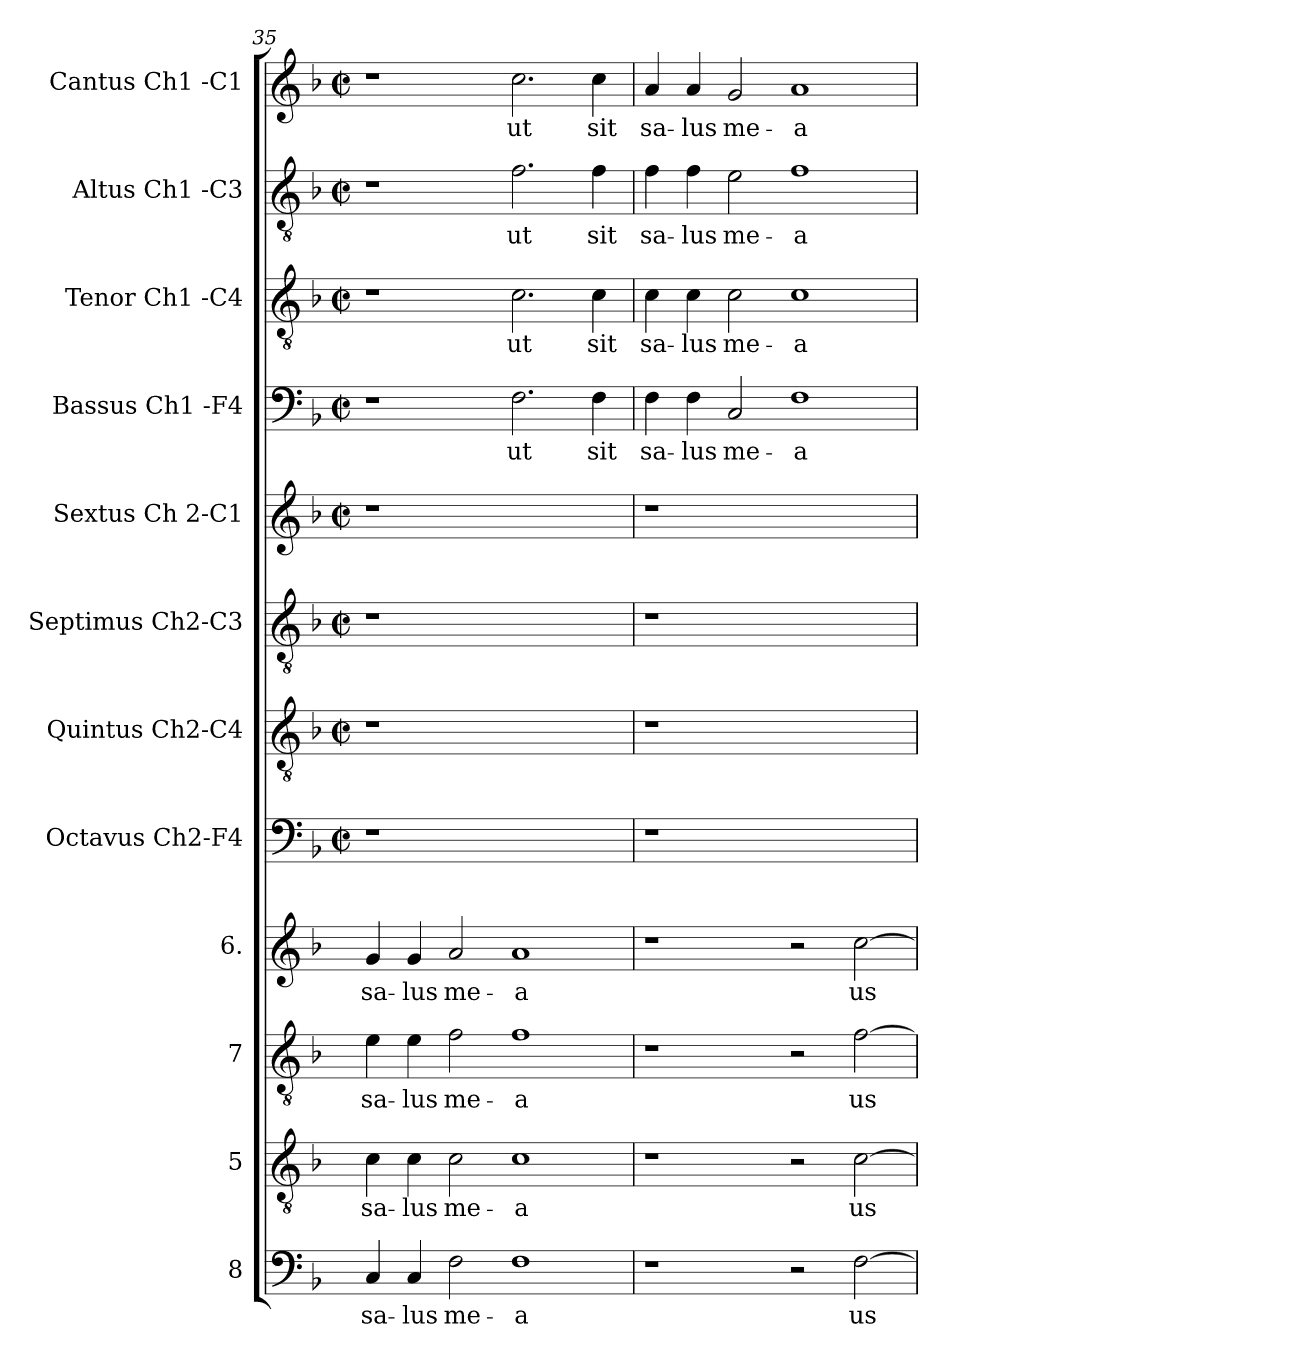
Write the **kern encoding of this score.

**kern	**text	**kern	**text	**kern	**text	**kern	**text	**kern	**kern	**kern	**kern	**kern	**text	**kern	**text	**kern	**text	**kern	**text
*part12	*part12	*part11	*part11	*part10	*part10	*part9	*part9	*part8	*part7	*part6	*part5	*part4	*part4	*part3	*part3	*part2	*part2	*part1	*part1
*staff12	*staff12	*staff11	*staff11	*staff10	*staff10	*staff9	*staff9	*staff8	*staff7	*staff6	*staff5	*staff4	*staff4	*staff3	*staff3	*staff2	*staff2	*staff1	*staff1
*I"8	*	*I"5	*	*I"7	*	*I"6.	*	*I"Octavus  Ch2-F4	*I"Quintus  Ch2-C4	*I"Septimus  Ch2-C3	*I"Sextus  Ch 2-C1	*I"Bassus  Ch1 -F4	*	*I"Tenor  Ch1 -C4	*	*I"Altus  Ch1 -C3	*	*I"Cantus  Ch1 -C1	*
*	*	*	*	*	*	*	*	*	*	*	*	*I'B	*	*I'T	*	*I'A	*	*I'C	*
!!LO:PB:g=z
*clefF4	*	*clefGv2	*	*clefGv2	*	*clefG2	*	*clefF4	*clefGv2	*clefGv2	*clefG2	*clefF4	*	*clefGv2	*	*clefGv2	*	*clefG2	*
*k[b-]	*	*k[b-]	*	*k[b-]	*	*k[b-]	*	*k[b-]	*k[b-]	*k[b-]	*k[b-]	*k[b-]	*	*k[b-]	*	*k[b-]	*	*k[b-]	*
*F:	*	*F:	*	*F:	*	*F:	*	*F:	*F:	*F:	*F:	*F:	*	*F:	*	*F:	*	*F:	*
*	*	*	*	*	*	*	*	*M2/2	*M2/2	*M2/2	*M2/2	*M2/2	*	*M2/2	*	*M2/2	*	*M2/2	*
*	*	*	*	*	*	*	*	*met(c|)	*met(c|)	*met(c|)	*met(c|)	*met(c|)	*	*met(c|)	*	*met(c|)	*	*met(c|)	*
=35	=35	=35	=35	=35	=35	=35	=35	=35	=35	=35	=35	=35	=35	=35	=35	=35	=35	=35	=35
!	!LO:LY:b	!	!LO:LY:b	!	!LO:LY:b	!	!LO:LY:b	!	!	!	!	!	!	!	!	!	!	!	!
4C/	sa-	4c\	sa-	4e\	sa-	4g/	sa-	1r	1r	1r	1r	1r	.	1r	.	1r	.	1r	.
!	!LO:LY:b:rj	!	!LO:LY:b:rj	!	!LO:LY:b:rj	!	!LO:LY:b:rj	!	!	!	!	!	!	!	!	!	!	!	!
4C/	-lus	4c\	-lus	4e\	-lus	4g/	-lus	.	.	.	.	.	.	.	.	.	.	.	.
!	!LO:LY:b:cj	!	!LO:LY:b:cj	!	!LO:LY:b:cj	!	!LO:LY:b:cj	!	!	!	!	!	!	!	!	!	!	!	!
2F\	me-	2c\	me-	2f\	me-	2a/	me-	.	.	.	.	.	.	.	.	.	.	.	.
!	!LO:LY:b:rj	!	!LO:LY:b:rj	!	!LO:LY:b:rj	!	!LO:LY:b:rj	!	!	!	!	!	!LO:LY:b:cj	!	!LO:LY:b:cj	!	!LO:LY:b:cj	!	!LO:LY:b:cj
1F	-a	1c	-a	1f	-a	1a	-a	1ryy	1ryy	1ryy	1ryy	2.F\	ut	2.c\	ut	2.f\	ut	2.cc\	ut
!	!	!	!	!	!	!	!	!	!	!	!	!	!LO:LY:b:cj	!	!LO:LY:b:cj	!	!LO:LY:b:cj	!	!LO:LY:b:cj
.	.	.	.	.	.	.	.	.	.	.	.	4F\	sit	4c\	sit	4f\	sit	4cc\	sit
=36	=36	=36	=36	=36	=36	=36	=36	=36	=36	=36	=36	=36	=36	=36	=36	=36	=36	=36	=36
!	!	!	!	!	!	!	!	!	!	!	!	!	!LO:LY:b	!	!LO:LY:b	!	!LO:LY:b	!	!LO:LY:b
1r	.	1r	.	1r	.	1r	.	1r	1r	1r	1r	4F\	sa-	4c\	sa-	4f\	sa-	4a/	sa-
!	!	!	!	!	!	!	!	!	!	!	!	!	!LO:LY:b:rj	!	!LO:LY:b:rj	!	!LO:LY:b:rj	!	!LO:LY:b:rj
.	.	.	.	.	.	.	.	.	.	.	.	4F\	-lus	4c\	-lus	4f\	-lus	4a/	-lus
!	!	!	!	!	!	!	!	!	!	!	!	!	!LO:LY:b:cj	!	!LO:LY:b:cj	!	!LO:LY:b:cj	!	!LO:LY:b:cj
.	.	.	.	.	.	.	.	.	.	.	.	2C/	me-	2c\	me-	2e\	me-	2g/	me-
!	!	!	!	!	!	!	!	!	!	!	!	!	!LO:LY:b:rj	!	!LO:LY:b:rj	!	!LO:LY:b:rj	!	!LO:LY:b:rj
2r	.	2r	.	2r	.	2r	.	1ryy	1ryy	1ryy	1ryy	1F	-a	1c	-a	1f	-a	1a	-a
!	!LO:LY:b:cj	!	!LO:LY:b:cj	!	!LO:LY:b:cj	!	!LO:LY:b:cj	!	!	!	!	!	!	!	!	!	!	!	!
[>2F\	us-	[>2c\	us-	[>2f\	us-	[>2cc\	us-	.	.	.	.	.	.	.	.	.	.	.	.
=	=	=	=	=	=	=	=	=	=	=	=	=	=	=	=	=	=	=	=
*-	*-	*-	*-	*-	*-	*-	*-	*-	*-	*-	*-	*-	*-	*-	*-	*-	*-	*-	*-
